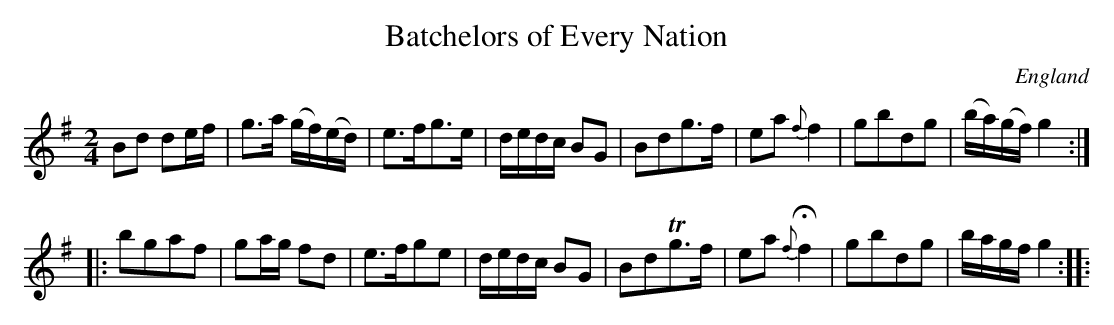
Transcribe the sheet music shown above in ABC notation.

X:1
T:Batchelors of Every Nation
L:1/8
M:2/4
O:England
K:G
Bd de/f/ | g>a (g/f/)(e/d/) | e>fg>e | d/e/d/c/ BG | \
Bdg>f    | ea {f}f2 | gbdg | (b/a/)(g/f/)  g2 ::
bgaf   | \
ga/g/ fd | e>fge |d/e/d/c/ BG |\
BdTg>f | ea{f}Hf2 | gbdg | b/a/g/f/ g2 ::
